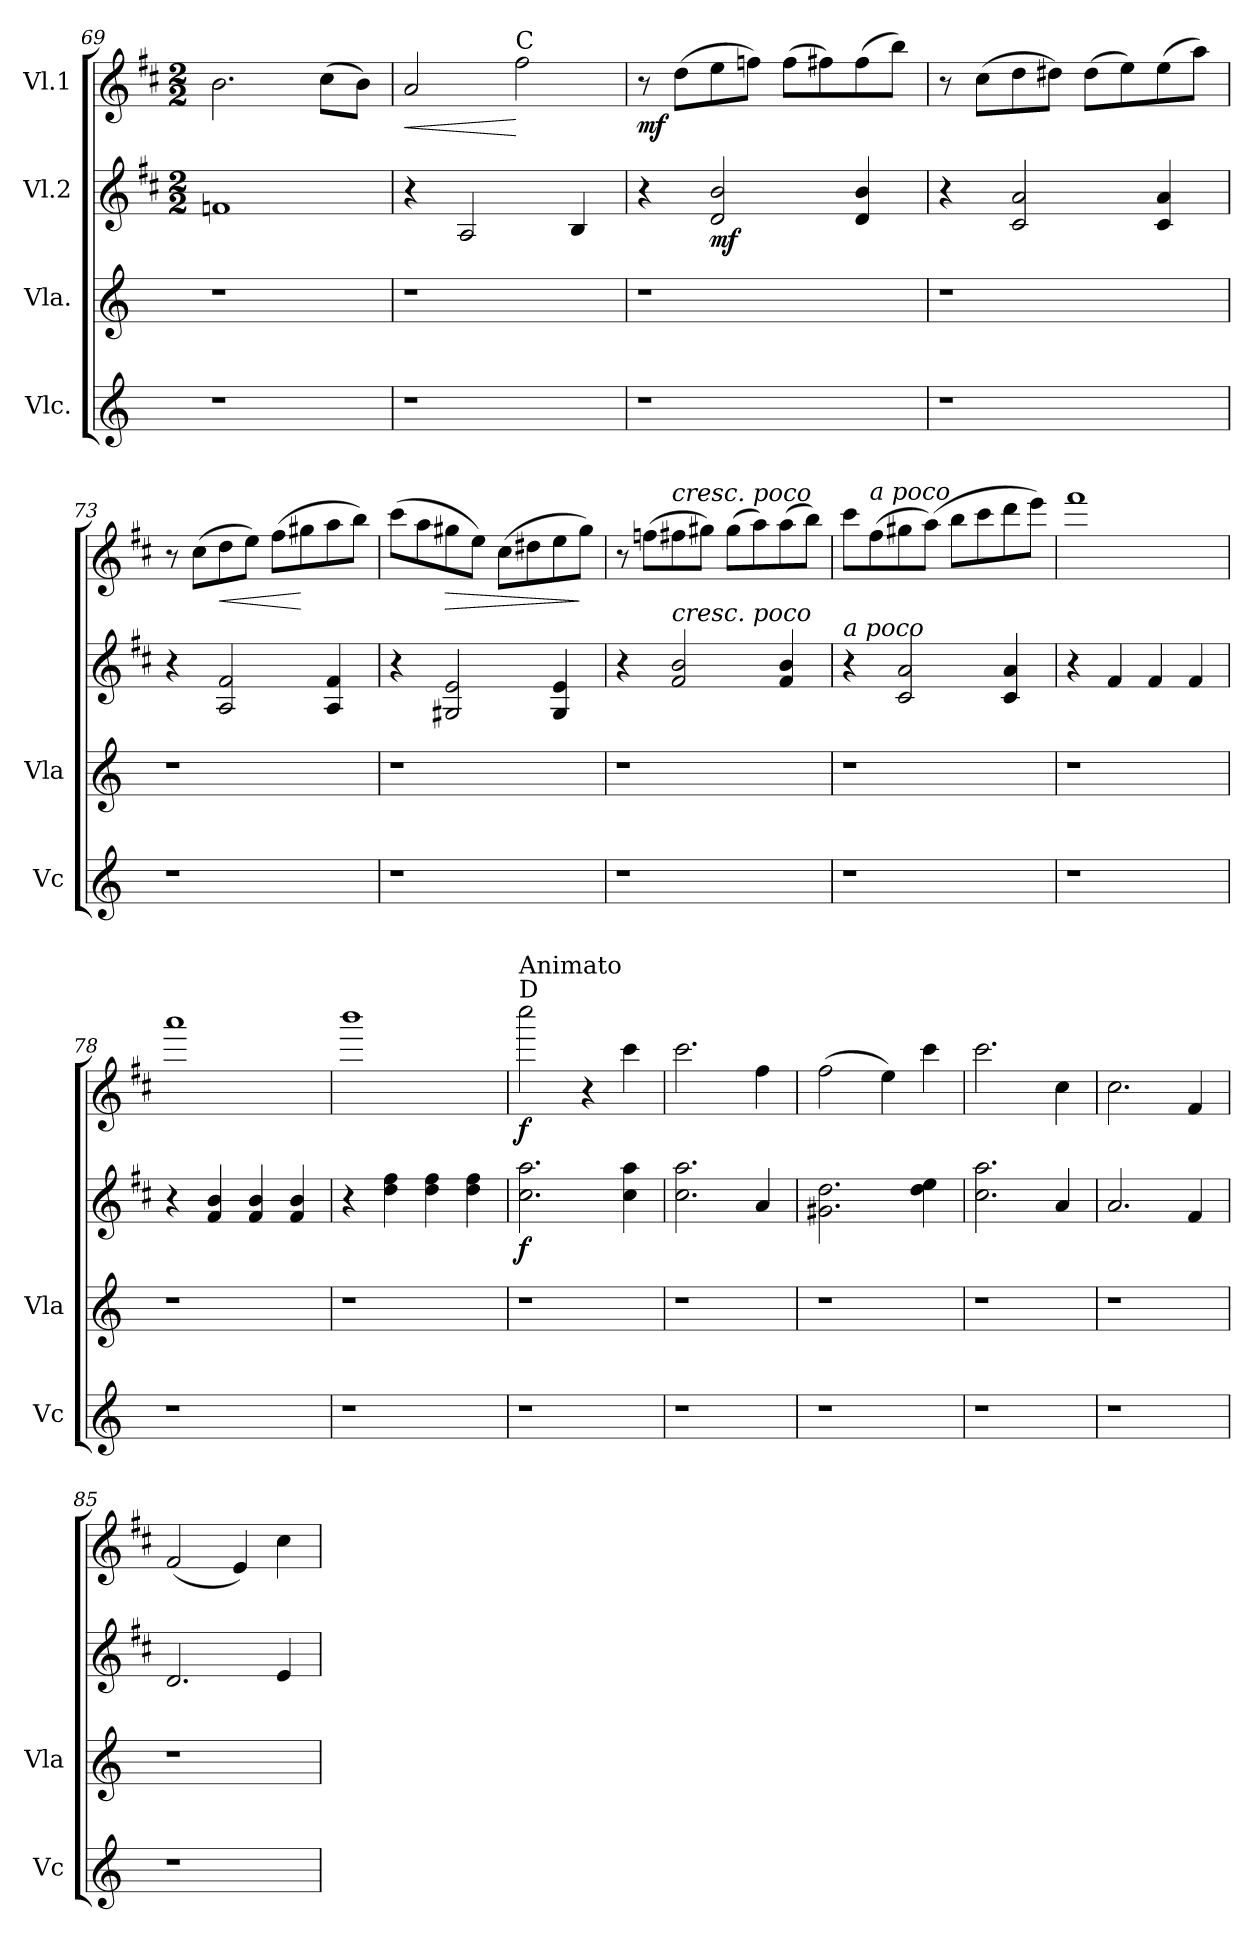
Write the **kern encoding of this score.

**kern	**kern	**kern	**dynam	**kern	**dynam
*part4	*part3	*part2	*part2	*part1	*part1
*staff4	*staff3	*staff2	*staff2	*staff1	*staff1
*I"Vlc.	*I"Vla.	*I"Vl.2	*	*I"Vl.1	*
*I'Vc	*I'Vla	*	*	*	*
*clefG2	*clefG2	*clefG2	*	*clefG2	*
*k[]	*k[]	*k[f#c#]	*	*k[f#c#]	*
*	*	*M2/2	*	*M2/2	*
=69	=69	=69	=69	=69	=69
1r	1r	1fn	.	2.b\	.
.	.	.	.	(8cc#\L	.
.	.	.	.	8b\J)	.
=70	=70	=70	=70	=70	=70
!	!	!	!	!	!LO:HP:b
1r	1r	4r	.	2a/	<
.	.	2A/	.	.	.
!	!	!	!	!LO:TX:a:t=C	!
.	.	.	.	2ff#\	[
.	.	4B/	.	.	.
=71	=71	=71	=71	=71	=71
!	!	!	!	!	!LO:DY:b
1r	1r	4r	.	8r	mf
.	.	.	.	(8dd\L	.
!	!	!	!LO:DY:b	!	!
.	.	2d/ 2b/	mf	8ee\	.
.	.	.	.	8ffn\J)	.
.	.	.	.	(8ff\L	.
.	.	.	.	8ff#X\)	.
.	.	4d/ 4b/	.	(8ff#\	.
.	.	.	.	8bb\J)	.
!!LO:LB:g=z
=72	=72	=72	=72	=72	=72
1r	1r	4r	.	8r	.
.	.	.	.	(8cc#\L	.
.	.	2c#/ 2a/	.	8dd\	.
.	.	.	.	8dd#X\J)	.
.	.	.	.	(8dd#\L	.
.	.	.	.	8ee\)	.
.	.	4c#/ 4a/	.	(8ee\	.
.	.	.	.	8aa\J)	.
=73	=73	=73	=73	=73	=73
1r	1r	4r	.	8r	.
.	.	.	.	(8cc#\L	.
!	!	!	!	!	!LO:HP:b
.	.	2A/ 2f#/	.	8dd\	<
.	.	.	.	8ee\J)	.
.	.	.	.	(8ff#\L	.
.	.	.	.	8gg#X\	[
.	.	4A/ 4f#/	.	8aa\	.
.	.	.	.	8bb\J)	.
=74	=74	=74	=74	=74	=74
1r	1r	4r	.	(8ccc#\L	.
.	.	.	.	8aa\	.
!	!	!	!	!	!LO:HP:b
.	.	2G#X/ 2e/	.	8gg#X\	>
.	.	.	.	8ee\J)	.
.	.	.	.	(8cc#\L	.
.	.	.	.	8dd#X\	.
.	.	4G#/ 4e/	.	8ee\	.
.	.	.	.	8gg#\J)	]
!!LO:LB:g=z
=75	=75	=75	=75	=75	=75
1r	1r	4r	.	8r	.
.	.	.	.	(8ffn\L	.
!	!	!	!	!LO:TX:a:i:t=cresc. poco	!
!	!	!LO:TX:a:i:t=cresc. poco	!	!	!
.	.	2f#/ 2b/	.	8ff#X\	.
.	.	.	.	8gg#X\J)	.
.	.	.	.	(8gg#\L	.
.	.	.	.	8aa\)	.
.	.	4f#/ 4b/	.	(8aa\	.
.	.	.	.	8bb\J)	.
!!LO:LB:g=z
=76	=76	=76	=76	=76	=76
!	!	!LO:TX:a:i:t=a poco	!	!	!
1r	1r	4r	.	8ccc#\L	.
!	!	!	!	!LO:TX:a:i:t=a poco	!
.	.	.	.	(8ff#\	.
.	.	2c#/ 2a/	.	8gg#X\	.
.	.	.	.	(8aa\J)	.
.	.	.	.	8bb\L	.
.	.	.	.	8ccc#\	.
.	.	4c#/ 4a/	.	8ddd\	.
.	.	.	.	8eee\J)	.
=77	=77	=77	=77	=77	=77
1r	1r	4r	.	1fff#	.
.	.	4f#/	.	.	.
.	.	4f#/	.	.	.
.	.	4f#/	.	.	.
=78	=78	=78	=78	=78	=78
1r	1r	4r	.	1aaa	.
.	.	4f#/ 4b/	.	.	.
.	.	4f#/ 4b/	.	.	.
.	.	4f#/ 4b/	.	.	.
=79	=79	=79	=79	=79	=79
1r	1r	4r	.	1bbb	.
.	.	4dd\ 4ff#\	.	.	.
.	.	4dd\ 4ff#\	.	.	.
.	.	4dd\ 4ff#\	.	.	.
=80	=80	=80	=80	=80	=80
!	!	!	!	!LO:TX:a:t=D	!
!	!	!	!	!LO:TX:a:t=Animato	!
!	!	!	!LO:DY:b	!	!LO:DY:b
1r	1r	2.cc#\ 2.aa\	f	2cccc#\	f
.	.	.	.	4r	.
.	.	4cc#\ 4aa\	.	4ccc#\	.
!!LO:PB:g=z
=81	=81	=81	=81	=81	=81
1r	1r	2.cc#\ 2.aa\	.	2.ccc#\	.
.	.	4a/	.	4ff#\	.
=82	=82	=82	=82	=82	=82
1r	1r	2.g#X\ 2.dd\	.	(2ff#\	.
.	.	.	.	4ee\)	.
.	.	4dd\ 4ee\	.	4ccc#\	.
=83	=83	=83	=83	=83	=83
1r	1r	2.cc#\ 2.aa\	.	2.ccc#\	.
.	.	4a/	.	4cc#\	.
=84	=84	=84	=84	=84	=84
1r	1r	2.a/	.	2.cc#\	.
.	.	4f#/	.	4f#/	.
=85	=85	=85	=85	=85	=85
1r	1r	2.d/	.	(2f#/	.
.	.	.	.	4e/)	.
.	.	4e/	.	4cc#\	.
=	=	=	=	=	=
*-	*-	*-	*-	*-	*-
